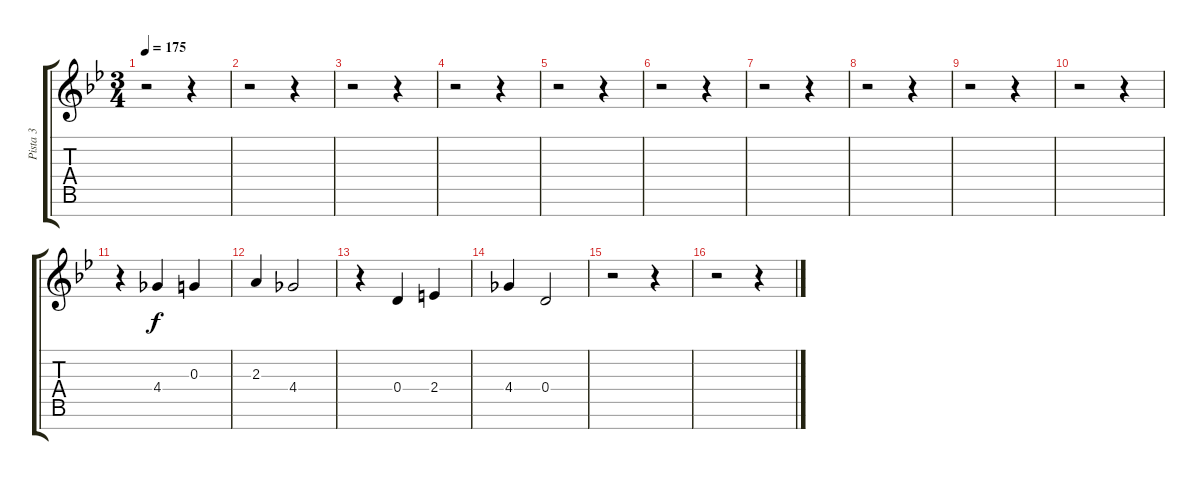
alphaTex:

\track ("Pista 3" "Pista 3") {instrument flute}
\staff {score tabs}
\tuning (E5 B4 G4 D4 A3 E3 B2) {hide}
\ts (3 4)
\tempo 175
\clef g2
\ks bb
r.2{dy f} r.4 |
r.2 r.4 |
r.2 r.4 |
r.2 r.4 |
r.2 r.4 |
r.2 r.4 |
r.2 r.4 |
r.2 r.4 |
r.2 r.4 |
r.2 r.4 |
r.4{volume 16 instrument acousticgrandpiano} 4.4.4 0.3.4 |
2.3.4 4.4.2 |
r.4 0.4.4 2.4.4 |
4.4.4 0.4.2 |
r.2 r.4 |
r.2 r.4
